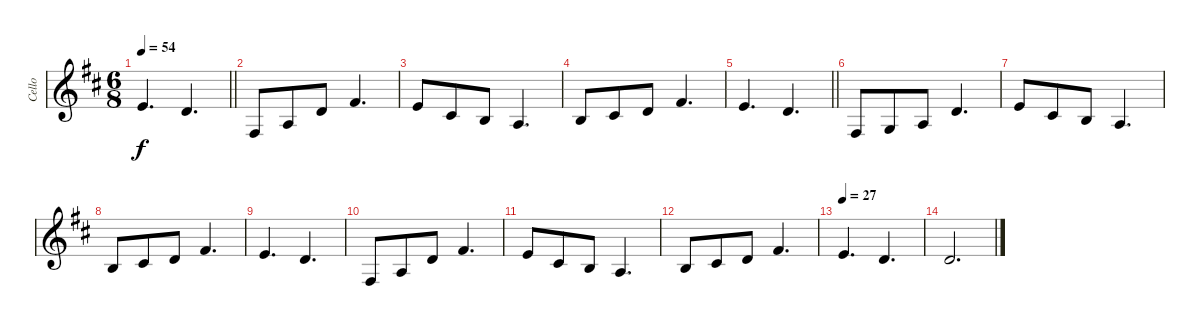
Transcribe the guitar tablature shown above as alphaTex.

\track ("Cello" "Cello") {instrument cello}
\staff {score}
\tuning (A3 D3 G2 C2) {hide}
\ts (6 8)
\tempo 54
\clef g2
\barLineRight lightlight
\ks d
21.3.4{d dy f} 12.2.4{d} |
4.2.8 0.1.8 5.1.8 9.1.4{d} |
7.1.8 4.1.8 2.1.8 0.1.4{d} |
2.1.8 4.1.8 5.1.8 9.1.4{d} |
\barLineRight lightlight
21.3.4{d} 12.2.4{d} |
4.2.8 12.3.8 0.1.8 5.1.4{d} |
7.1.8 4.1.8 2.1.8 0.1.4{d} |
2.1.8 4.1.8 5.1.8 9.1.4{d} |
21.3.4{d} 12.2.4{d} |
4.2.8 0.1.8 5.1.8 9.1.4{d} |
7.1.8 4.1.8 2.1.8 0.1.4{d} |
2.1.8 4.1.8 5.1.8 9.1.4{d} |
\tempo 27
21.3.4{d} 12.2.4{d} |
12.2.2{d}
